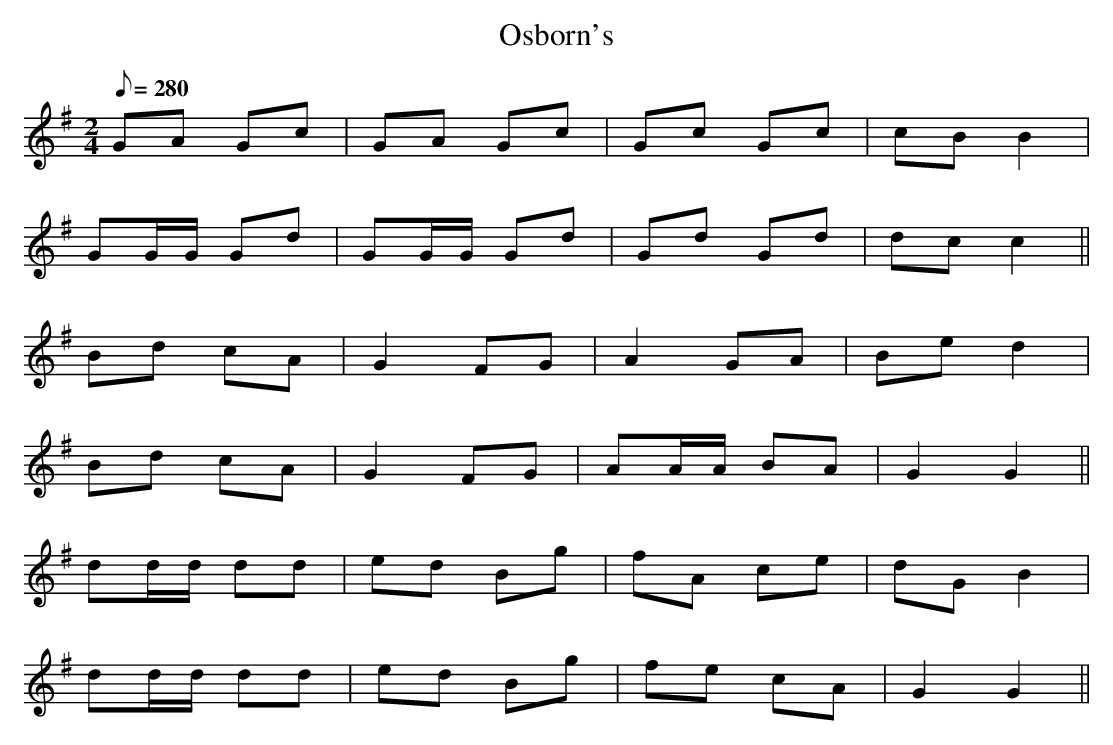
X:1
T: Osborn's
L: 1/8
M: 2/4
Q: 280
K: G
GA Gc|GA Gc|Gc Gc|cB B2|
GG/G/ Gd|GG/G/ Gd|Gd Gd|dc c2 ||
Bd cA|G2 FG|A2 GA|Be d2|
Bd cA|G2 FG|AA/A/ BA|G2 G2 ||
dd/d/ dd|ed Bg|fA ce|dG B2|
dd/d/ dd|ed Bg|fe cA|G2 G2 ||
